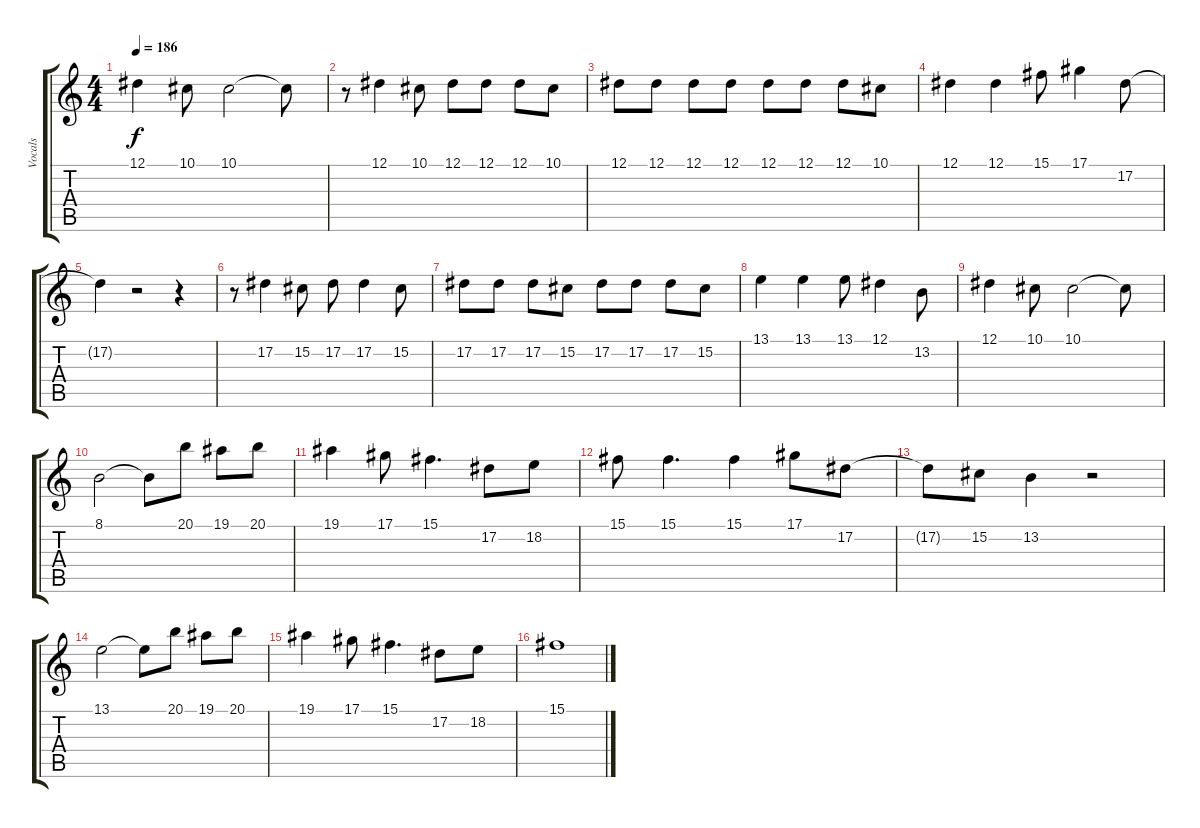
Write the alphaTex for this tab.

\track ("Vocals" "Vocals") {instrument trumpet}
\staff {score tabs}
\tuning (Eb4 Bb3 Gb3 Db3 Ab2 Eb2) {hide}
\ts (4 4)
\tempo 186
\clef g2
\ks c
12.1.4{dy f} 10.1.8 10.1.2 10.1{t}.8 |
r.8 12.1.4 10.1.8 12.1.8 12.1.8 12.1.8 10.1.8 |
12.1.8 12.1.8 12.1.8 12.1.8 12.1.8 12.1.8 12.1.8 10.1.8 |
12.1.4 12.1.4 15.1.8 17.1.4 17.2.8 |
17.2{t}.4 r.2 r.4 |
r.8 17.2.4 15.2.8 17.2.8 17.2.4 15.2.8 |
17.2.8 17.2.8 17.2.8 15.2.8 17.2.8 17.2.8 17.2.8 15.2.8 |
13.1.4 13.1.4 13.1.8 12.1.4 13.2.8 |
12.1.4 10.1.8 10.1.2 10.1{t}.8 |
8.1.2 8.1{t}.8 20.1.8 19.1.8 20.1.8 |
19.1.4 17.1.8 15.1.4{d} 17.2.8 18.2.8 |
15.1.8 15.1.4{d} 15.1.4 17.1.8 17.2.8 |
17.2{t}.8 15.2.8 13.2.4 r.2 |
13.1.2 13.1{t}.8 20.1.8 19.1.8 20.1.8 |
19.1.4 17.1.8 15.1.4{d} 17.2.8 18.2.8 |
15.1.1
